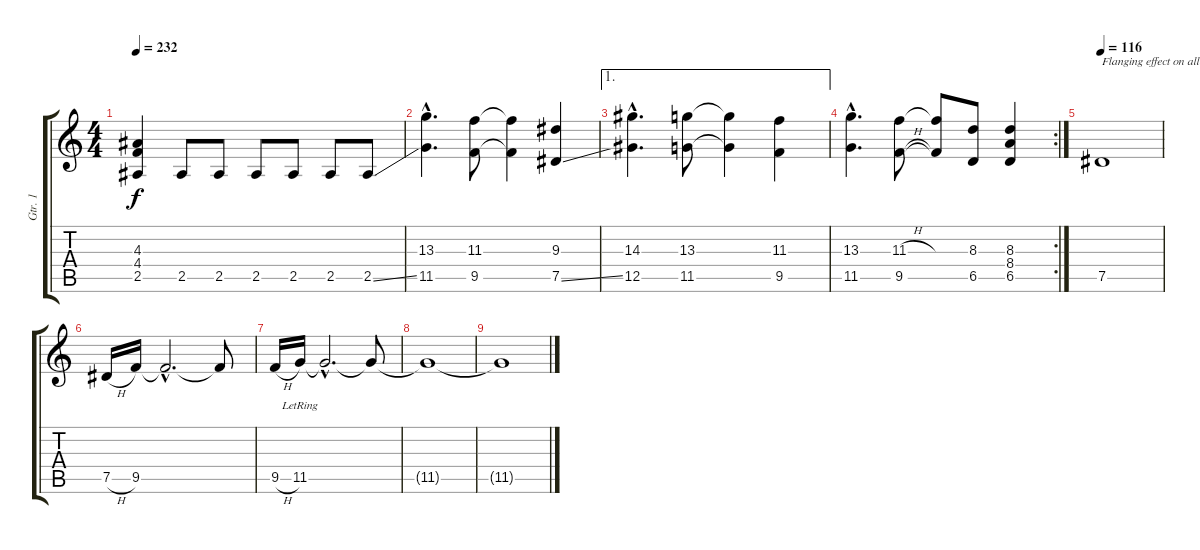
\track ("Gtr. 1" "Gtr. 1") {instrument distortionguitar}
\staff {score tabs}
\tuning (Eb4 Bb3 Gb3 Db3 Ab2 Eb2) {hide}
\ts (4 4)
\tempo 232
\clef g2
\ks c
(4.3 4.4 2.5).4{dy f} 2.5.8{instrument electricguitarmuted} 2.5.8 2.5.8 2.5.8 2.5.8 2.5{ss}.8 |
(13.3{hac} 11.5{hac}).4{d instrument distortionguitar} (11.3 9.5).8 (11.3{t} 9.5{t}).4 (9.3 7.5{ss}).4 |
\ae 1
(14.3{hac} 12.5{hac}).4{d} (13.3 11.5).8 (13.3{t} 11.5{t}).4 (11.3 9.5).4 |
\rc 2
(13.3{hac} 11.5{hac}).4{d} (11.3{h} 9.5{h}).8 (11.3{t} 9.5{t}).8 (8.3 6.5).8 (8.3 8.4 6.5).4 |
\tempo 116
7.5.1{txt "Flanging effect on all instruments"} |
7.5{h}.16 9.5.16 9.5{hac t}.2{d} 9.5{t}.8 |
9.5{h}.16 11.5{lr}.16 11.5{hac t}.2{d} 11.5{t}.8 |
11.5{t}.1 |
11.5{t}.1
